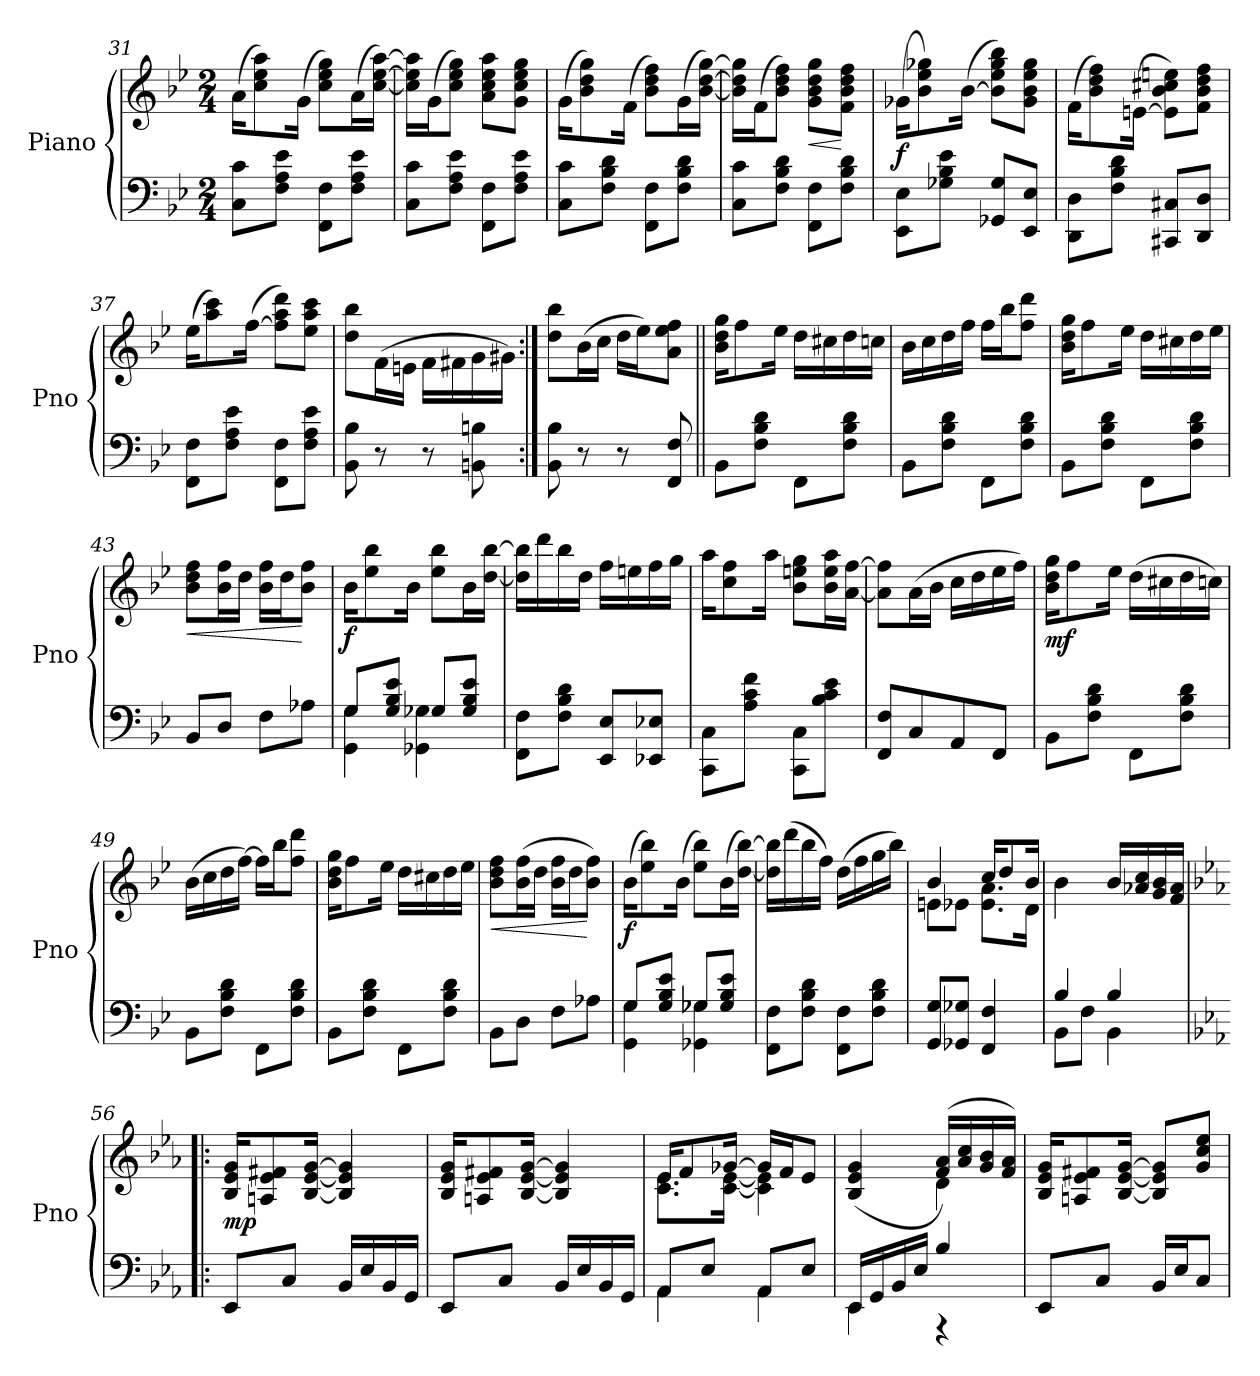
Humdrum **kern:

**kern	**kern	**dynam
*part1	*part1	*part1
*staff2	*staff1	*staff1/2
*I"Piano	*	*
*I'Pno	*	*
*clefF4	*clefG2	*
*k[b-e-]	*k[b-e-]	*
*M2/4	*M2/4	*
=31	=31	=31
8C\ 8c\L	(>16a\KL	.
.	8cc\ 8ee-\ 8aa\)	.
8F\ 8A\ 8e-\J	.	.
.	(>16g\Jk	.
8FF\ 8F\L	8cc\ 8ee-\ 8gg\L)	.
8F\ 8A\ 8e-\J	(>16a\L	.
.	[16cc\ [16ee-\ [16aa\JJ)	.
=32	=32	=32
8C\ 8c\L	16cc\] 16ee-\] 16aa\]LL	.
.	(>16g\J	.
8F\ 8A\ 8e-\J	8cc\ 8ee-\ 8gg\J)	.
8FF\ 8F\L	8a\ 8cc\ 8ee-\ 8aa\L	.
8F\ 8A\ 8e-\J	8g\ 8cc\ 8ee-\ 8gg\J	.
=33	=33	=33
8C\ 8c\L	(>16g\KL	.
.	8b-\ 8dd\ 8gg\)	.
8F\ 8B-\ 8d\J	.	.
.	(>16f\Jk	.
8FF\ 8F\L	8b-\ 8dd\ 8ff\L)	.
8F\ 8B-\ 8d\J	(>16g\L	.
.	[16b-\ [16dd\ [16gg\JJ)	.
=34	=34	=34
8C\ 8c\L	16b-\] 16dd\] 16gg\]LL	.
.	(>16f\J	.
8F\ 8B-\ 8d\J	8b-\ 8dd\ 8ff\J)	.
!	!	!LO:HP:b
8FF\ 8F\L	8g\ 8b-\ 8dd\ 8gg\L	<
8F\ 8B-\ 8d\J	8f\ 8b-\ 8dd\ 8ff\J	[
=35	=35	=35
!	!	!LO:DY:b
8EE-\ 8E-\L	(>16g-X\KL	f
.	8b-\ 8ee-\ 8gg-X\)	.
8G-X\ 8B-\ 8e-\J	.	.
.	(>[16b-\Jk	.
8GG-X/ 8G-/L	8b-\] 8ee-\ 8gg-\ 8bb-\L)	.
8EE-/ 8E-/J	8g-\ 8b-\ 8ee-\ 8gg-\J	.
!!LO:LB:g=z
=36	=36	=36
8DD\ 8D\L	(>16f\KL	.
.	8b-\ 8dd\ 8ff\)	.
8F\ 8B-\ 8d\J	.	.
.	(>[16en\Jk	.
8CC#X/ 8C#X/L	8e\] 8b-\ 8cc#X\ 8een\L)	.
8DD/ 8D/J	8f\ 8b-\ 8dd\ 8ff\J	.
=37	=37	=37
8FF\ 8F\L	(>16ee-\KL	.
.	8aa\ 8ccc\)	.
8F\ 8A\ 8e-\J	.	.
.	(>[16ff\Jk	.
8FF\ 8F\L	8ff\] 8aa\ 8ddd\L)	.
8F\ 8A\ 8e-\J	8ee-\ 8aa\ 8ccc\J	.
=38	=38	=38
8BB-\ 8B-\	8dd\ 8bb-\L	.
8r	(>16f\L	.
.	16en\JJ	.
8r	16f\LL	.
.	16f#X\	.
8BBn\ 8Bn\	16g\	.
.	16g#X\JJ)	.
=39:|!	=39:|!	=39:|!
8BB-\ 8B-\	8dd\ 8bb-\L	.
8r	(>16b-\L	.
.	16cc\JJ	.
8r	16dd\LL	.
.	16ee-\J)	.
8FF/ 8F/	8a\ 8ee-\ 8ff\J	.
=40||	=40||	=40||
8BB-\L	16b-\ 16dd\ 16gg\KL	.
.	8ff\	.
8F\ 8B-\ 8d\J	.	.
.	16ee-\Jk	.
8FF\L	16dd\LL	.
.	16cc#X\	.
8F\ 8B-\ 8d\J	16dd\	.
.	16ccn\JJ	.
=41	=41	=41
8BB-\L	16b-\LL	.
.	16cc\	.
8F\ 8B-\ 8d\J	16dd\	.
.	16ff\JJ	.
8FF\L	16ff\LL	.
.	16bb-\J	.
8F\ 8B-\ 8d\J	8ff\ 8ddd\J	.
=42	=42	=42
8BB-\L	16b-\ 16dd\ 16gg\KL	.
.	8ff\	.
8F\ 8B-\ 8d\J	.	.
.	16ee-\Jk	.
8FF\L	16dd\LL	.
.	16cc#X\	.
8F\ 8B-\ 8d\J	16dd\	.
.	16ee-\JJ	.
=43	=43	=43
!	!	!LO:HP:b
8BB-/L	8b-\ 8dd\ 8ff\L	<
8D/J	16b-\ 16ff\L	.
.	16dd\JJ	.
8F\L	16b-\ 16ff\LL	.
.	16dd\J	.
8A-X\J	8b-\ 8ff\J	[
!!LO:LB:g=z
=44	=44	=44
*^	*	*
!	!	!	!LO:DY:b
8G/L	4GG\ 4G\	16b-\KL	f
.	.	8ee-\ 8bb-\	.
8G/ 8B-/ 8e-/J	.	.	.
.	.	16b-\Jk	.
8G/L	4GG-X\ 4G-X\	8ee-\ 8bb-\L	.
8G-/ 8B-/ 8e-/J	.	16b-\L	.
.	.	[16dd\ [16bb-\JJ	.
*v	*v	*	*
=45	=45	=45
8FF\ 8F\L	16dd\] 16bb-\]LL	.
.	16ddd\	.
8F\ 8B-\ 8d\J	16bb-\	.
.	16dd\JJ	.
8EE-/ 8E-/L	16ff\LL	.
.	16een\	.
8EE-X/ 8E-X/J	16ff\	.
.	16gg\JJ	.
=46	=46	=46
8CC\ 8C\L	16aa\KL	.
.	8cc\ 8ff\	.
8A\ 8c\ 8f\J	.	.
.	16aa\Jk	.
8CC\ 8C\L	8b-\ 8een\ 8gg\L	.
8B-\ 8c\ 8e-\J	16b-\ 16ee\ 16aa\L	.
.	[16a\ [16ff\JJ	.
=47	=47	=47
8FF/ 8F/L	8a\] 8ff\]L	.
8C/	(>16a\L	.
.	16b-\JJ	.
8AA/	16cc\LL	.
.	16dd\	.
8FF/J	16ee-\	.
.	16ff\JJ)	.
=48	=48	=48
!	!	!LO:DY:b
8BB-\L	16b-\ 16dd\ 16gg\KL	mf
.	8ff\	.
8F\ 8B-\ 8d\J	.	.
.	16ee-\Jk	.
8FF\L	(>16dd\LL	.
.	16cc#X\	.
8F\ 8B-\ 8d\J	16dd\	.
.	16ccn\JJ)	.
=49	=49	=49
8BB-\L	(>16b-\LL	.
.	16cc\	.
8F\ 8B-\ 8d\J	16dd\	.
.	[16ff\JJ)	.
8FF\L	16ff\LL]	.
.	16bb-\J	.
8F\ 8B-\ 8d\J	8ff\ 8ddd\J	.
=50	=50	=50
8BB-\L	16b-\ 16dd\ 16gg\KL	.
.	8ff\	.
8F\ 8B-\ 8d\J	.	.
.	16ee-\Jk	.
8FF\L	16dd\LL	.
.	16cc#X\	.
8F\ 8B-\ 8d\J	16dd\	.
.	16ee-\JJ	.
=51	=51	=51
!	!	!LO:HP:b
8BB-\L	8b-\ 8dd\ 8ff\L	<
8D\J	(>16b-\ 16ff\L	.
.	16dd\JJ	.
8F\L	16b-\ 16ff\LL	.
.	16dd\J	.
8A-X\J	8b-\ 8ff\J)	[
!!LO:LB:g=z
=52	=52	=52
*^	*	*
!	!	!	!LO:DY:b
8G/L	4GG\ 4G\	(>16b-\KL	f
.	.	8ee-\ 8bb-\)	.
8G/ 8B-/ 8e-/J	.	.	.
.	.	(>16b-\Jk	.
8G-X/L	4GG-X\ 4G-\	8ee-\ 8bb-\L)	.
8G-/ 8B-/ 8e-/J	.	(>16b-\L	.
.	.	[16dd\ [16bb-\JJ)	.
*v	*v	*	*
=53	=53	=53
8FF\ 8F\L	16dd\] 16bb-\]LL	.
.	(>16ddd\	.
8F\ 8B-\ 8d\J	16bb-\	.
.	16ff\JJ)	.
8FF\ 8F\L	(>16dd\LL	.
.	16ff\	.
8F\ 8B-\ 8d\J	16gg\	.
.	16bb-\JJ)	.
=54	=54	=54
*	*^	*
8GG/ 8G/L	4b-/	8en\L	.
8GG-X/ 8G-X/J	.	8e-X\J	.
4FF/ 4F/	16cc/KL	8.e-\ 8.a\L	.
.	8dd/	.	.
.	16b-/Jk	16d\Jk	.
*	*v	*v	*
=55	=55	=55
*^	*	*
4B-/	8BB-\L	4b-\	.
.	8F\J	.	.
4B-/	4BB-\	16b-/LL	.
.	.	16a-X/ 16cc/	.
.	.	16g/ 16b-/	.
.	.	16f/ 16a-/JJ	.
*v	*v	*	*
=56!|:	=56!|:	=56!|:
*k[b-e-a-]	*k[b-e-a-]	*
!	!	!LO:DY:b
8EE-/L	16B-/ 16e-/ 16g/KL	mp
.	8An/ 8e-/ 8f#X/	.
8C/J	.	.
.	[16B-/ [16e-/ [16g/Jk	.
16BB-/LL	4B-/] 4e-/] 4g/]	.
16E-/	.	.
16BB-/	.	.
16GG/JJ	.	.
=57	=57	=57
8EE-/L	16B-/ 16e-/ 16g/KL	.
.	8An/ 8e-/ 8f#X/	.
8C/J	.	.
.	[16B-/ [16e-/ [16g/Jk	.
16BB-/LL	4B-/] 4e-/] 4g/]	.
16E-/	.	.
16BB-/	.	.
16GG/JJ	.	.
=58	=58	=58
*^	*^	*
8AA-/L	4AA-\	16e-/KL	8.c\ 8.e-\L	.
.	.	8f/	.	.
8E-/J	.	.	.	.
.	.	[16g-X/Jk	[16c\ [16e-\Jk	.
8AA-/L	4AA-\	16g-/LL]	4c\] 4e-\]	.
.	.	16f/J	.	.
8E-/J	.	8e-/J	.	.
!!LO:LB:g=z	!!
=59	=59	=59	=59	=59
16EE-/LL	4EE-\	(<4B-/ 4e-/ 4g/	4ryy	.
16GG/	.	.	.	.
16BB-/	.	.	.	.
16E-/JJ	.	.	.	.
4B-/	4rAAA	(>16f/ 16a-/LL)	4d\	.
.	.	16a-/ 16cc/	.	.
.	.	16g/ 16b-/	.	.
.	.	16f/ 16a-/JJ)	.	.
*v	*v	*	*	*
*	*v	*v	*
=60	=60	=60
8EE-/L	16B-/ 16e-/ 16g/KL	.
.	8An/ 8e-/ 8f#X/	.
8C/J	.	.
.	[16B-/ [16e-/ [16g/Jk	.
16BB-/LL	8B-/] 8e-/] 8g/]L	.
16E-/J	.	.
8C/J	8g/ 8cc/ 8ee-/J	.
=	=	=
*-	*-	*-
